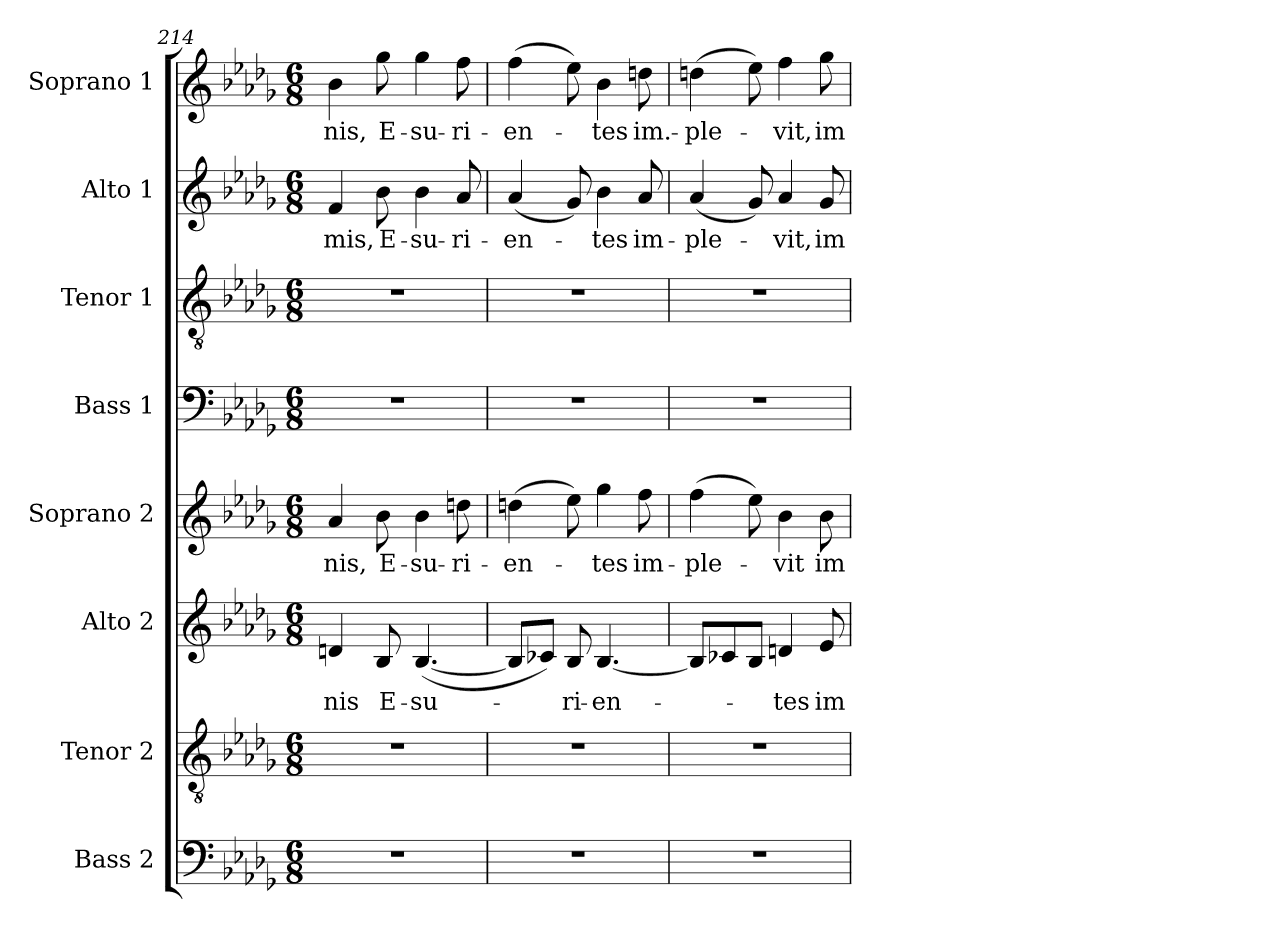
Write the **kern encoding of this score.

**kern	**kern	**kern	**text	**kern	**text	**kern	**kern	**kern	**text	**kern	**text
*part8	*part7	*part6	*part6	*part5	*part5	*part4	*part3	*part2	*part2	*part1	*part1
*staff8	*staff7	*staff6	*staff6	*staff5	*staff5	*staff4	*staff3	*staff2	*staff2	*staff1	*staff1
*I"Bass 2	*I"Tenor 2	*I"Alto 2	*	*I"Soprano 2	*	*I"Bass 1	*I"Tenor 1	*I"Alto 1	*	*I"Soprano 1	*
*I'B 2.	*I'T 2.	*I'A 2.	*	*I'S 2.	*	*I'B 1.	*I'T 1.	*I'A 1.	*	*I'S 1.	*
*clefF4	*clefGv2	*clefG2	*	*clefG2	*	*clefF4	*clefGv2	*clefG2	*	*clefG2	*
*	*ITrd7c12	*	*	*	*	*	*ITrd7c12	*	*	*	*
*k[b-e-a-d-g-]	*k[b-e-a-d-g-]	*k[b-e-a-d-g-]	*	*k[b-e-a-d-g-]	*	*k[b-e-a-d-g-]	*k[b-e-a-d-g-]	*k[b-e-a-d-g-]	*	*k[b-e-a-d-g-]	*
*D-:	*D-:	*D-:	*	*D-:	*	*D-:	*D-:	*D-:	*	*D-:	*
*M6/8	*M6/8	*M6/8	*	*M6/8	*	*M6/8	*M6/8	*M6/8	*	*M6/8	*
=214	=214	=214	=214	=214	=214	=214	=214	=214	=214	=214	=214
!LO:N:vis=1	!LO:N:vis=1	!	!	!	!	!	!	!	!	!	!
!	!	!	!LO:LY:b:color=#000000	!	!	!	!	!	!	!	!
!	!	!	!	!	!LO:LY:b:color=#000000	!LO:N:vis=1	!LO:N:vis=1	!	!	!	!
!	!	!	!	!	!	!	!	!	!LO:LY:b:color=#000000	!	!
!	!	!	!	!	!	!	!	!	!	!	!LO:LY:b:color=#000000
2.r	2.r	4dni/	-nis	4a-i/	-nis,	2.r	2.r	4fi/	-mis,	4b-i\	-nis,
!	!	!	!LO:LY:b:color=#000000	!	!	!	!	!	!	!	!
!	!	!	!	!	!LO:LY:b:color=#000000	!	!	!	!	!	!
!	!	!	!	!	!	!	!	!	!LO:LY:b:color=#000000	!	!
!	!	!	!	!	!	!	!	!	!	!	!LO:LY:b:color=#000000
.	.	8B-i/	E-	8b-i\	E-	.	.	8b-i\	E-	8gg-i\	E-
!	!	!	!LO:LY:b:color=#000000	!	!	!	!	!	!	!	!
!	!	!	!	!	!LO:LY:b:color=#000000	!	!	!	!	!	!
!	!	!	!	!	!	!	!	!	!LO:LY:b:color=#000000	!	!
!	!	!	!	!	!	!	!	!	!	!	!LO:LY:b:color=#000000
.	.	([4.B-i/	-su-	4b-i\	-su-	.	.	4b-i\	-su-	4gg-i\	-su-
!	!	!	!	!	!LO:LY:b:color=#000000	!	!	!	!	!	!
!	!	!	!	!	!	!	!	!	!LO:LY:b:color=#000000	!	!
!	!	!	!	!	!	!	!	!	!	!	!LO:LY:b:color=#000000
.	.	.	.	8ddni\	-ri-	.	.	8a-i/	-ri-	8ffi\	-ri-
=215	=215	=215	=215	=215	=215	=215	=215	=215	=215	=215	=215
!LO:N:vis=1	!LO:N:vis=1	!	!	!	!	!	!	!	!	!	!
!	!	!	!	!	!LO:LY:b:color=#000000	!LO:N:vis=1	!LO:N:vis=1	!	!	!	!
!	!	!	!	!	!	!	!	!	!LO:LY:b:color=#000000	!	!
!	!	!	!	!	!	!	!	!	!	!	!LO:LY:b:color=#000000
2.r	2.r	8B-i/L]	.	(4ddni\	-en-	2.r	2.r	(4a-i/	-en-	(4ffi\	-en-
.	.	8c-Xi/J)	.	.	.	.	.	.	.	.	.
!	!	!	!LO:LY:b:color=#000000	!	!	!	!	!	!	!	!
.	.	8B-i/	-ri-	8ee-i\)	.	.	.	8g-i/)	.	8ee-i\)	.
!	!	!	!LO:LY:b:color=#000000	!	!	!	!	!	!	!	!
!	!	!	!	!	!LO:LY:b:color=#000000	!	!	!	!	!	!
!	!	!	!	!	!	!	!	!	!LO:LY:b:color=#000000	!	!
!	!	!	!	!	!	!	!	!	!	!	!LO:LY:b:color=#000000
.	.	[4.B-i/	-en-	4gg-i\	-tes	.	.	4b-i\	-tes	4b-i\	-tes
!	!	!	!	!	!LO:LY:b:color=#000000	!	!	!	!	!	!
!	!	!	!	!	!	!	!	!	!LO:LY:b:color=#000000	!	!
!	!	!	!	!	!	!	!	!	!	!	!LO:LY:b:color=#000000
.	.	.	.	8ffi\	im-	.	.	8a-i/	im-	8ddni\	im.-
!!LO:LB:g=z
=216	=216	=216	=216	=216	=216	=216	=216	=216	=216	=216	=216
!LO:N:vis=1	!LO:N:vis=1	!	!	!	!	!	!	!	!	!	!
!	!	!	!	!	!LO:LY:b:color=#000000	!LO:N:vis=1	!LO:N:vis=1	!	!	!	!
!	!	!	!	!	!	!	!	!	!LO:LY:b:color=#000000	!	!
!	!	!	!	!	!	!	!	!	!	!	!LO:LY:b:color=#000000
2.r	2.r	8B-i/L]	.	(4ffi\	-ple-	2.r	2.r	(4a-i/	-ple-	(4ddni\	-ple-
.	.	8c-Xi/	.	.	.	.	.	.	.	.	.
.	.	8B-i/J	.	8ee-i\)	.	.	.	8g-i/)	.	8ee-i\)	.
!	!	!	!LO:LY:b:color=#000000	!	!	!	!	!	!	!	!
!	!	!	!	!	!LO:LY:b:color=#000000	!	!	!	!	!	!
!	!	!	!	!	!	!	!	!	!LO:LY:b:color=#000000	!	!
!	!	!	!	!	!	!	!	!	!	!	!LO:LY:b:color=#000000
.	.	4dni/	-tes	4b-i\	-vit	.	.	4a-i/	-vit,	4ffi\	-vit,
!	!	!	!LO:LY:b:color=#000000	!	!	!	!	!	!	!	!
!	!	!	!	!	!LO:LY:b:color=#000000	!	!	!	!	!	!
!	!	!	!	!	!	!	!	!	!LO:LY:b:color=#000000	!	!
!	!	!	!	!	!	!	!	!	!	!	!LO:LY:b:color=#000000
.	.	8e-i/	im-	8b-i\	im-	.	.	8g-i/	im-	8gg-i\	im-
=	=	=	=	=	=	=	=	=	=	=	=
*-	*-	*-	*-	*-	*-	*-	*-	*-	*-	*-	*-
